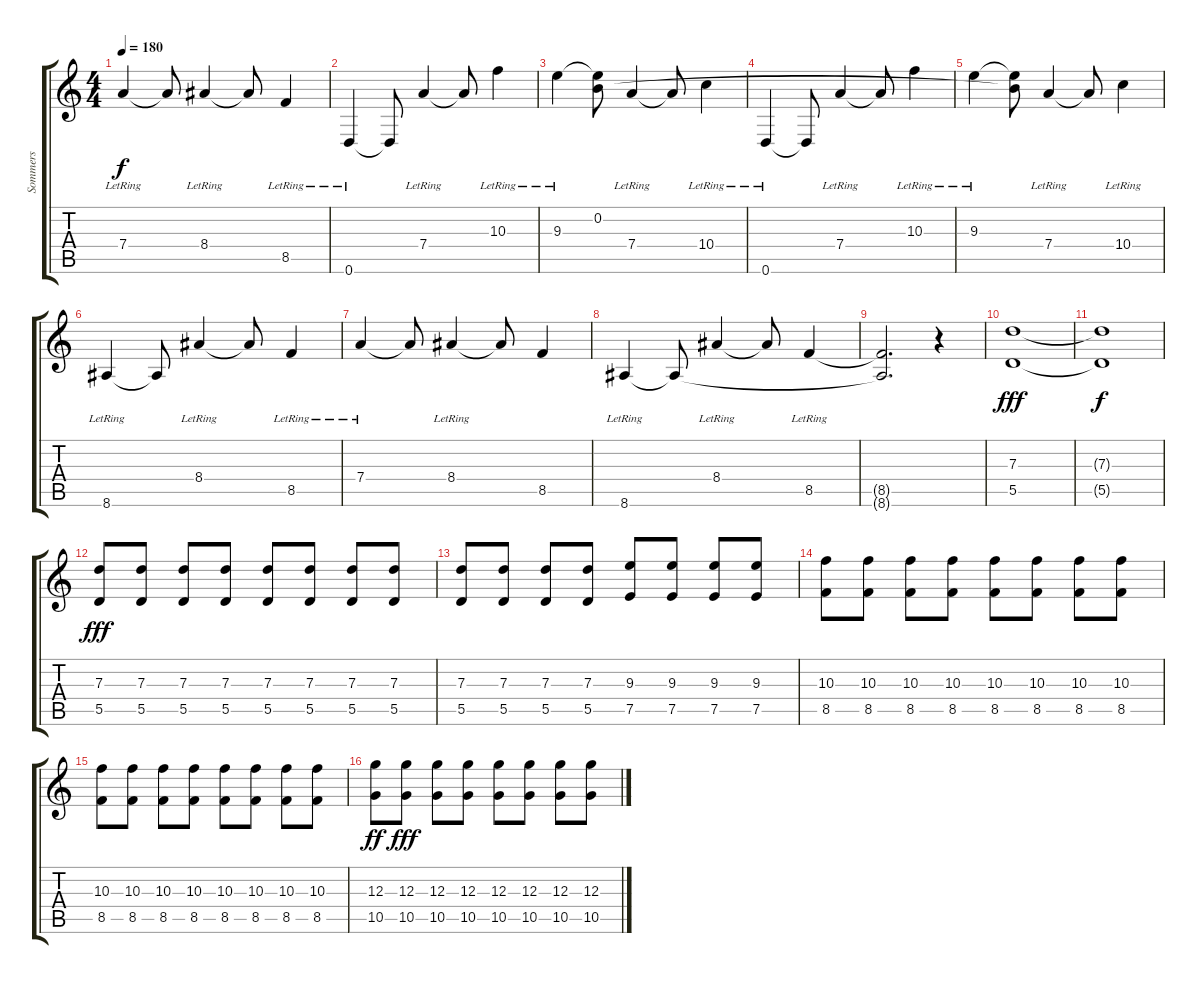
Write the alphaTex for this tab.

\track ("Sommers" "Sommers") {instrument overdrivenguitar}
\staff {score tabs}
\tuning (E4 B3 G3 D3 A2 D2) {hide}
\ts (4 4)
\tempo 180
\clef g2
\ks c
7.4{lr}.4{dy f} 7.4{t}.8 8.4{lr}.4 8.4{t}.8 8.5{lr}.4 |
0.6{lr}.4 0.6{t}.8 7.4{lr}.4 7.4{t}.8 10.3{lr}.4 |
9.3{lr}.4 (0.2 9.3{t}).8 7.4{lr}.4 7.4{t}.8 10.4{lr}.4 |
0.6{lr}.4 0.6{t}.8 7.4{lr}.4 7.4{t}.8 10.3{lr}.4 |
9.3{lr}.4 (0.2{t} 9.3{t}).8 7.4{lr}.4 7.4{t}.8 10.4{lr}.4 |
8.6{lr}.4 8.6{t}.8 8.4{lr}.4 8.4{t}.8 8.5{lr}.4 |
7.4{lr}.4 7.4{t}.8 8.4{lr}.4 8.4{t}.8 8.5.4 |
8.6{lr}.4 8.6{t}.8 8.4{lr}.4 8.4{t}.8 8.5{lr}.4 |
(8.5{t} 8.6{t}).2{d} r.4{volume 0 instrument overdrivenguitar} |
(7.3 5.5).1{dy fff volume 16} |
(7.3{t} 5.5{t}).1{dy f} |
(7.3 5.5).8{dy fff} (7.3 5.5).8 (7.3 5.5).8 (7.3 5.5).8 (7.3 5.5).8 (7.3 5.5).8 (7.3 5.5).8 (7.3 5.5).8 |
(7.3 5.5).8 (7.3 5.5).8 (7.3 5.5).8 (7.3 5.5).8 (9.3 7.5).8 (9.3 7.5).8 (9.3 7.5).8 (9.3 7.5).8 |
(10.3 8.5).8 (10.3 8.5).8 (10.3 8.5).8 (10.3 8.5).8 (10.3 8.5).8 (10.3 8.5).8 (10.3 8.5).8 (10.3 8.5).8 |
(10.3 8.5).8 (10.3 8.5).8 (10.3 8.5).8 (10.3 8.5).8 (10.3 8.5).8 (10.3 8.5).8 (10.3 8.5).8 (10.3 8.5).8 |
(12.3 10.5).8{dy ff} (12.3 10.5).8{dy fff} (12.3 10.5).8 (12.3 10.5).8 (12.3 10.5).8 (12.3 10.5).8 (12.3 10.5).8 (12.3 10.5).8
